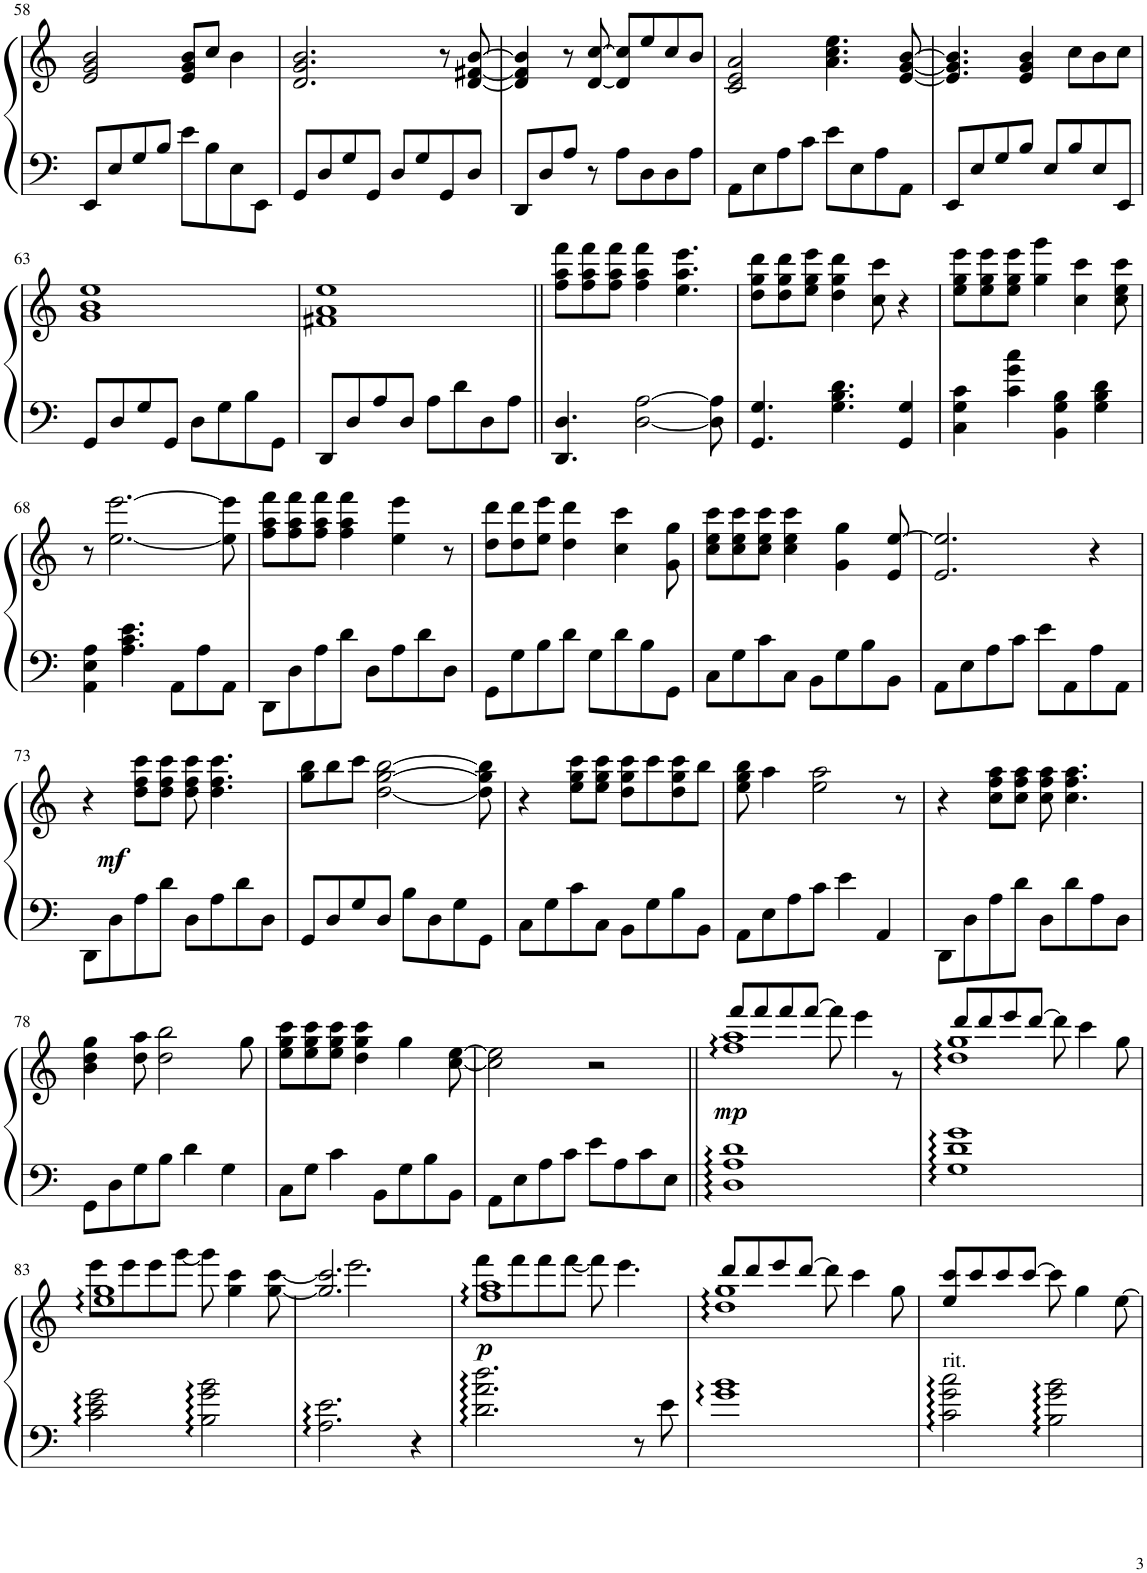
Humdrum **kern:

**kern	**kern	**dynam
*part1	*part1	*part1
*staff2	*staff1	*staff1/2
*I"Piano	*	*
*I'Pno	*	*
!!LO:PB:g=z
*clefF4	*clefG2	*
*k[]	*k[]	*
*M4/4	*M4/4	*
=58	=58	=58
8EE/L	2e/ 2g/ 2b/	.
8E/	.	.
8G/	.	.
8B/J	.	.
8e\L	8e/ 8g/ 8b/L	.
8B\	8cc/J	.
8E\	4b\	.
8EE\J	.	.
=59	=59	=59
8GG/L	2.d/ 2.g/ 2.b/	.
8D/	.	.
8G/	.	.
8GG/J	.	.
8D/L	.	.
8G/	.	.
8GG/	8r	.
8D/J	[8d/ [8f#X/ [8b/	.
=60	=60	=60
8DD/L	4d/] 4f#/] 4b/]	.
8D/	.	.
8A/J	8r	.
8r	[8d/ [8cc/	.
8A\L	8d/] 8cc/]L	.
8D\	8ee/	.
8D\	8cc/	.
8A\J	8b/J	.
=61	=61	=61
8AA\L	2c/ 2e/ 2a/	.
8E\	.	.
8A\	.	.
8c\J	.	.
8e\L	4.a\ 4.cc\ 4.ee\	.
8E\	.	.
8A\	.	.
8AA\J	[8e/ [8g/ [8b/	.
=62	=62	=62
8EE/L	4.e/] 4.g/] 4.b/]	.
8E/	.	.
8G/	.	.
8B/J	4e/ 4g/ 4b/	.
8E/L	.	.
8B/	8cc\L	.
8E/	8b\	.
8EE/J	8cc\J	.
!!LO:LB:g=z
=63	=63	=63
8GG/L	1g 1b 1ee	.
8D/	.	.
8G/	.	.
8GG/J	.	.
8D\L	.	.
8G\	.	.
8B\	.	.
8GG\J	.	.
=64	=64	=64
8DD/L	1f#X 1a 1ee	.
8D/	.	.
8A/	.	.
8D/J	.	.
8A\L	.	.
8d\	.	.
8D\	.	.
8A\J	.	.
=65||	=65||	=65||
4.DD/ 4.D/	8ff\ 8aa\ 8fff\L	.
.	8ff\ 8aa\ 8fff\	.
.	8ff\ 8aa\ 8fff\J	.
[2D\ [2A\	4ff\ 4aa\ 4fff\	.
.	4.ee\ 4.aa\ 4.eee\	.
8D\] 8A\]	.	.
=66	=66	=66
4.GG/ 4.G/	8dd\ 8gg\ 8ddd\L	.
.	8dd\ 8gg\ 8ddd\	.
.	8ee\ 8gg\ 8eee\J	.
4.G\ 4.B\ 4.d\	4dd\ 4gg\ 4ddd\	.
.	8cc\ 8ccc\	.
4GG/ 4G/	4r	.
=67	=67	=67
4C\ 4G\ 4c\	8ee\ 8gg\ 8eee\L	.
.	8ee\ 8gg\ 8eee\	.
4c\ 4g\ 4cc\	8ee\ 8gg\ 8eee\J	.
.	4gg\ 4ggg\	.
4BB\ 4G\ 4B\	.	.
.	4cc\ 4ccc\	.
4G\ 4B\ 4d\	.	.
.	8cc\ 8ee\ 8ccc\	.
!!LO:LB:g=z
=68	=68	=68
4AA\ 4E\ 4A\	8r	.
.	[2.ee\ [2.eee\	.
4.A\ 4.c\ 4.e\	.	.
8AA\L	.	.
8A\	.	.
8AA\J	8ee\] 8eee\]	.
=69	=69	=69
8DD\L	8ff\ 8aa\ 8fff\L	.
8D\	8ff\ 8aa\ 8fff\	.
8A\	8ff\ 8aa\ 8fff\J	.
8d\J	4ff\ 4aa\ 4fff\	.
8D\L	.	.
8A\	4ee\ 4eee\	.
8d\	.	.
8D\J	8r	.
=70	=70	=70
8GG\L	8dd\ 8ddd\L	.
8G\	8dd\ 8ddd\	.
8B\	8ee\ 8eee\J	.
8d\J	4dd\ 4ddd\	.
8G\L	.	.
8d\	4cc\ 4ccc\	.
8B\	.	.
8GG\J	8g\ 8gg\	.
=71	=71	=71
8C\L	8cc\ 8ee\ 8ccc\L	.
8G\	8cc\ 8ee\ 8ccc\	.
8c\	8cc\ 8ee\ 8ccc\J	.
8C\J	4cc\ 4ee\ 4ccc\	.
8BB\L	.	.
8G\	4g\ 4gg\	.
8B\	.	.
8BB\J	8e/ [8ee/	.
=72	=72	=72
8AA\L	2.e/ 2.ee/]	.
8E\	.	.
8A\	.	.
8c\J	.	.
8e\L	.	.
8AA\	.	.
8A\	4r	.
8AA\J	.	.
!!LO:LB:g=z
=73	=73	=73
8DD\L	4r	.
!	!	!LO:DY:a=2
8D\	.	mf
8A\	8dd\ 8ff\ 8ccc\L	.
8d\J	8dd\ 8ff\ 8ccc\J	.
8D\L	8dd\ 8ff\ 8ccc\	.
8A\	4.dd\ 4.ff\ 4.ccc\	.
8d\	.	.
8D\J	.	.
=74	=74	=74
8GG/L	8gg\ 8bb\L	.
8D/	8bb\	.
8G/	8ccc\J	.
8D/J	[2dd\ [2gg\ [2bb\	.
8B\L	.	.
8D\	.	.
8G\	.	.
8GG\J	8dd\] 8gg\] 8bb\]	.
=75	=75	=75
8C\L	4r	.
8G\	.	.
8c\	8ee\ 8gg\ 8ccc\L	.
8C\J	8ee\ 8gg\ 8ccc\J	.
8BB\L	8dd\ 8gg\ 8ccc\L	.
8G\	8ccc\	.
8B\	8dd\ 8gg\ 8ccc\	.
8BB\J	8bb\J	.
=76	=76	=76
8AA\L	8ee\ 8gg\ 8bb\	.
8E\	4aa\	.
8A\	.	.
8c\J	2ee\ 2aa\	.
4e\	.	.
4AA/	.	.
.	8r	.
=77	=77	=77
8DD\L	4r	.
8D\	.	.
8A\	8cc\ 8ff\ 8aa\L	.
8d\J	8cc\ 8ff\ 8aa\J	.
8D\L	8cc\ 8ff\ 8aa\	.
8d\	4.cc\ 4.ff\ 4.aa\	.
8A\	.	.
8D\J	.	.
!!LO:LB:g=z
=78	=78	=78
8GG\L	4b\ 4dd\ 4gg\	.
8D\	.	.
8G\	8dd\ 8aa\	.
8B\J	2dd\ 2bb\	.
4d\	.	.
4G\	.	.
.	8gg\	.
=79	=79	=79
8C\L	8ee\ 8gg\ 8ccc\L	.
8G\J	8ee\ 8gg\ 8ccc\	.
4c\	8ee\ 8gg\ 8ccc\J	.
.	4dd\ 4gg\ 4ccc\	.
8BB\L	.	.
8G\	4gg\	.
8B\	.	.
8BB\J	[8cc\ [8ee\	.
=80	=80	=80
8AA\L	2cc\] 2ee\]	.
8E\	.	.
8A\	.	.
8c\J	.	.
8e\L	2r	.
8A\	.	.
8c\	.	.
8E\J	.	.
=81||	=81||	=81||
*	*^	*
!	!	!	!LO:DY:a=2
1D:: 1A:: 1d::	1ff 1aa	8fff/L	mp
.	.	8fff/	.
.	.	8fff/	.
.	.	[8fff/J	.
.	.	8fff\]	.
.	.	4eee\	.
.	.	8r	.
=82	=82	=82	=82
1G:: 1d:: 1g::	1dd 1gg	8ddd/L	.
.	.	8ddd/	.
.	.	8eee/	.
.	.	[8ddd/J	.
.	.	8ddd\]	.
.	.	4ccc\	.
.	.	8gg\	.
!!LO:LB:g=z	!!
=83	=83	=83	=83
2c\:: 2e\:: 2g\::	1ee 1gg	8eee\L	.
.	.	8eee\	.
.	.	8eee\	.
.	.	[8ggg\J	.
2B\ 2g\ 2b\	.	8ggg\]	.
.	.	4gg\ 4ccc\	.
.	.	[8gg\ [8ccc\	.
=84	=84	=84	=84
2.A\ 2.e\	2.gg/] 2.ccc/]	8ryy	.
.	.	2.eee\	.
4r	8ryy	.	.
.	8ryy	8ryy	.
=85	=85	=85	=85
!	!	!	!LO:DY:a=2
2.d\:: 2.a\:: 2.dd\::	1ff 1aa	8fff\L	p
.	.	8fff\	.
.	.	8fff\	.
.	.	[8fff\J	.
.	.	8fff\]	.
.	.	4.eee\	.
8r	.	.	.
8e\	.	.	.
=86	=86	=86	=86
1g:: 1b::	1dd 1gg	8ddd/L	.
.	.	8ddd/	.
.	.	8eee/	.
.	.	[8ddd/J	.
.	.	8ddd\]	.
.	.	4ccc\	.
.	.	8gg\	.
=87	=87	=87	=87
!LO:TX:a:t=rit.	!	!	!
2c\ 2g\ 2cc\	4ee/	8ccc/L	.
.	.	8ccc/	.
.	4ryy	8ccc/	.
.	.	[8ccc/J	.
2B\ 2g\ 2b\	8ryy	8ccc\]	.
.	8ryy	4gg\	.
.	8ryy	.	.
.	[8ee\	8ryy	.
*	*v	*v	*
=	=	=
*-	*-	*-
